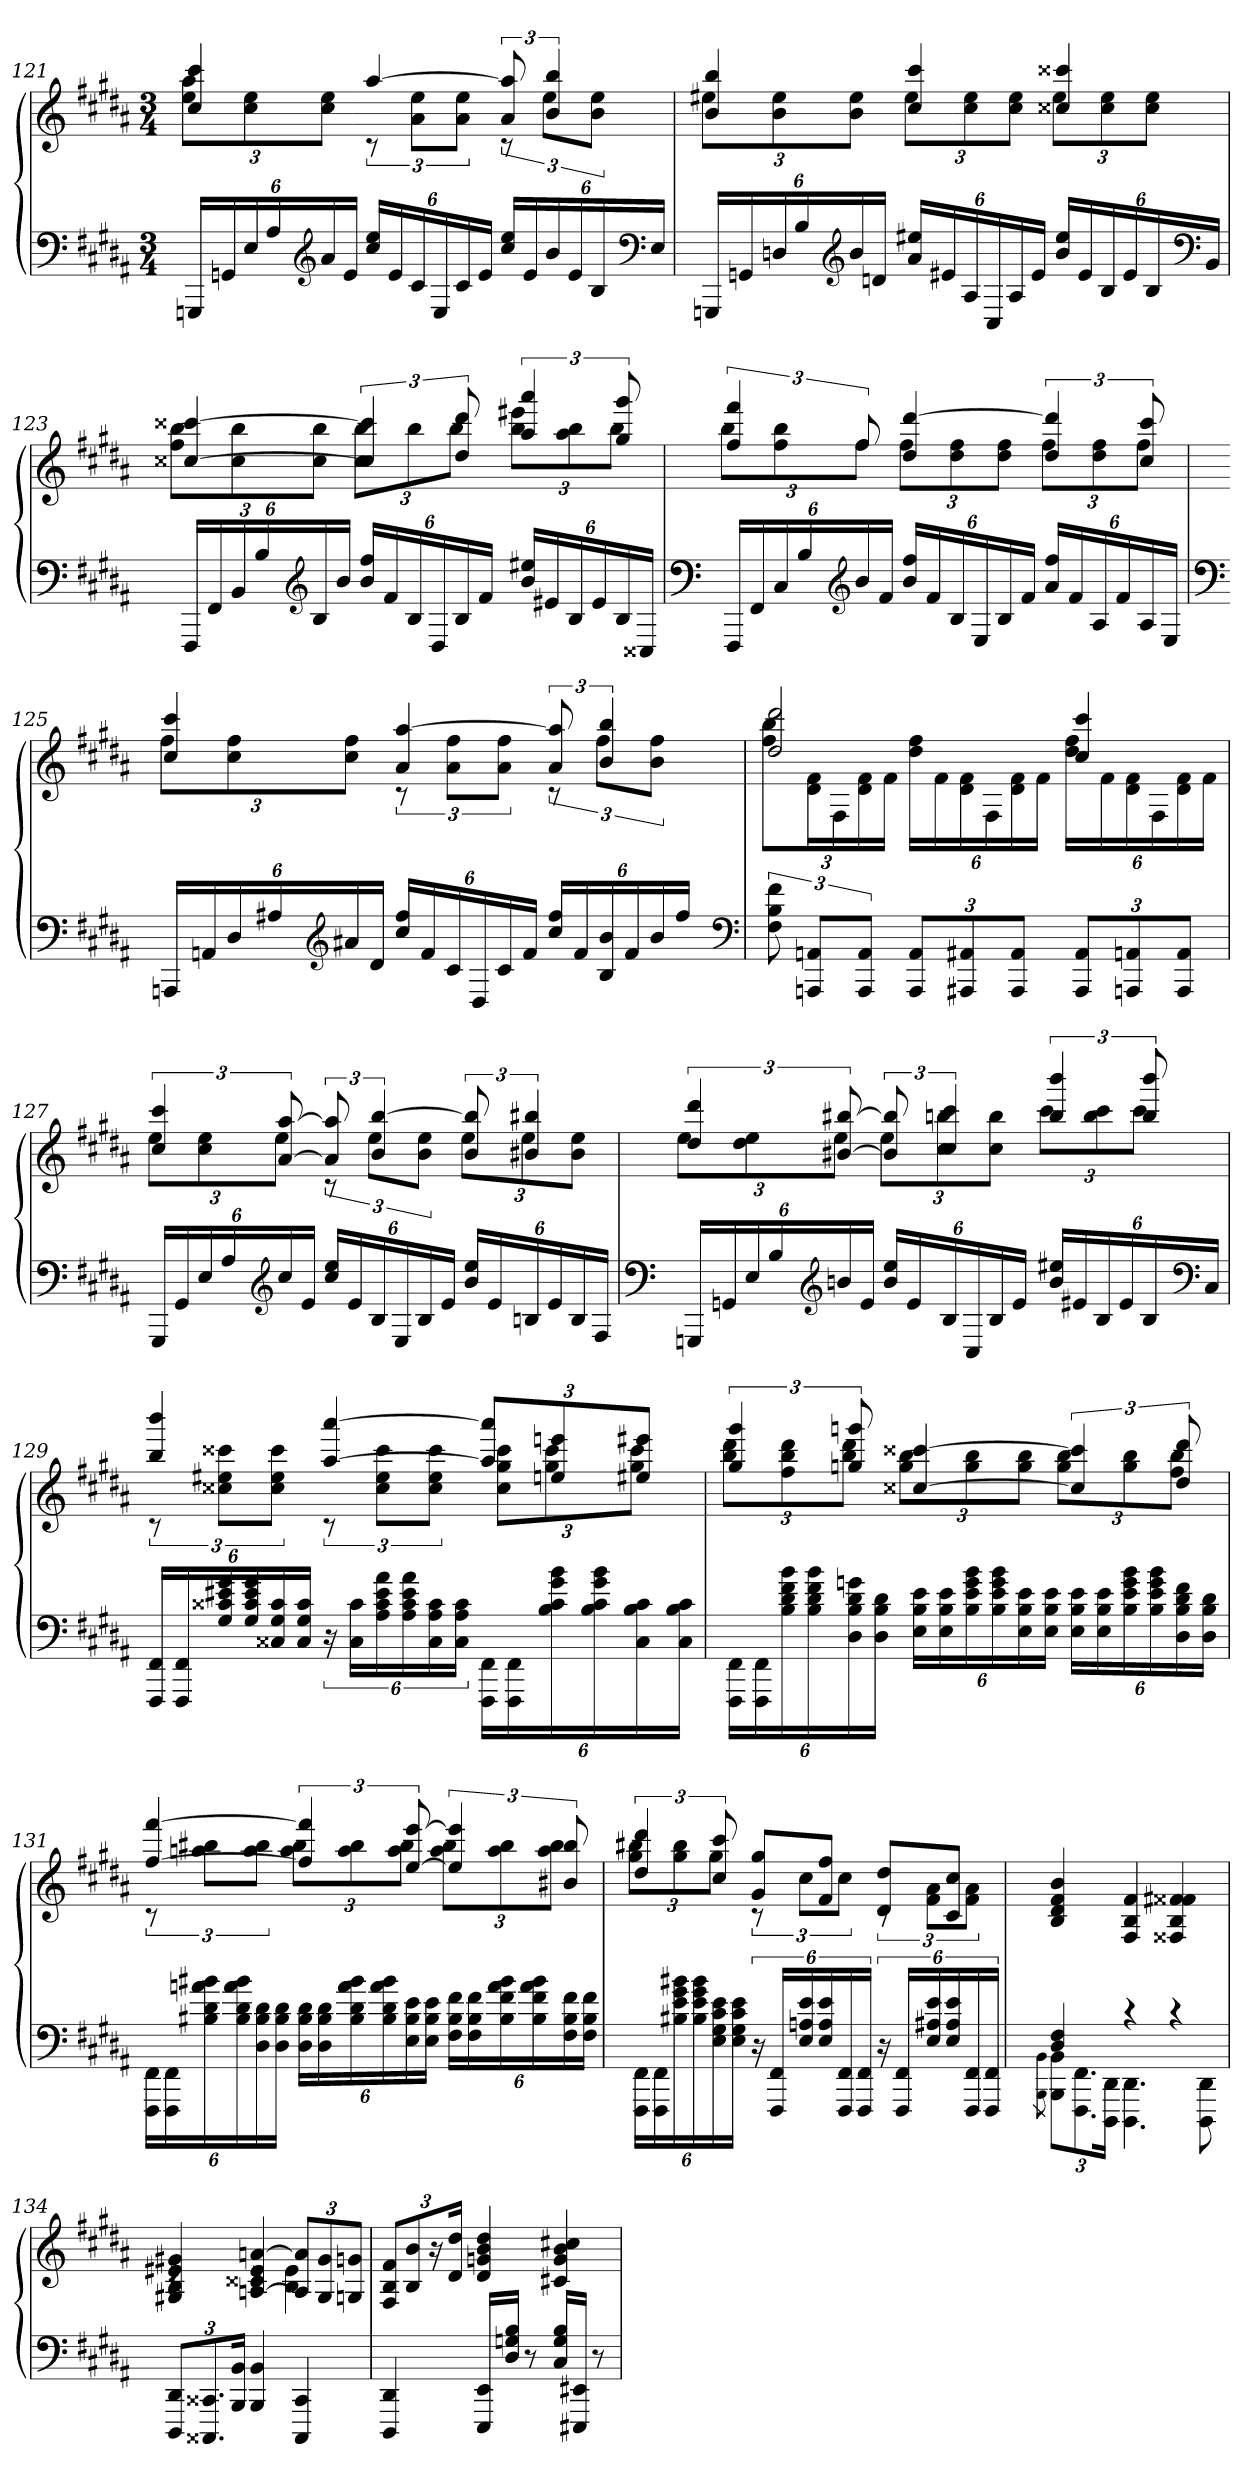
**kern	**kern
*part1	*part1
*staff2	*staff1
*clefF4	*clefG2
*k[f#c#g#d#a#]	*k[f#c#g#d#a#]
*M3/4	*M3/4
=121	=121
*	*^
24GGGnLL	4cc# 4ccc#	12ee 12aa#L
24GGn	.	.
24E	.	12cc# 12ee
24A#	.	.
*clefG2	*	*
24a#	.	12cc# 12eeJ
24eJJ	.	.
24cc# 24eeLL	[4aa#	12rc
24e	.	.
24c#	.	12a# 12eeL
24E	.	.
24c#	.	12a# 12eeJ
24eJJ	.	.
24cc# 24eeLL	12a# 12aa#]	12rc
24e	.	.
24b	6b 6bb	12eeL
24e	.	.
24B	.	12b 12eeJ
*clefF4	*	*
24EJJ	.	.
=122	=122	=122
24GGGnLL	4b 4bb	12ee#XL
24GGn	.	.
24Dn	.	12b 12ee#
24B	.	.
*clefG2	*	*
24b	.	12b 12ee#J
24dnJJ	.	.
24a# 24ee#XLL	4cc# 4ccc#	12ee#L
24e#X	.	.
24A#	.	12cc# 12ee#
24C#	.	.
24A#	.	12cc# 12ee#J
24e#JJ	.	.
24b 24ee#LL	4cc##X 4ccc##X	12ee#L
24e#	.	.
24B	.	12cc## 12ee#
24e#	.	.
24B	.	12cc## 12ee#J
*clefF4	*	*
24BBJJ	.	.
=123	=123	=123
24FFF#LL	[4cc##X [4ccc##X	12ff# 12bbL
24FF#	.	.
24BB	.	12cc## 12bb
24B	.	.
*clefG2	*	*
24B	.	12cc## 12bbJ
24bJJ	.	.
24b 24ff#LL	6cc##] 6ccc##]	12cc## 12bbL
24f#	.	.
24B	.	12bb
24D#	.	.
24B	12dd# 12ddd#	12bbJ
24f#JJ	.	.
24b 24ee#XLL	6aa# 6aaa#	12bb 12eee#XL
24e#X	.	.
24B	.	12aa# 12bb
24e#	.	.
24B	12gg# 12ggg#	12bbJ
24C##XJJ	.	.
=124	=124	=124
*clefF4	*	*
24FFF#LL	6ff# 6fff#	12bbL
24FF#	.	.
24C#	.	12ff# 12bb
24B	.	.
*clefG2	*	*
24b	12ff#	12ff#J
24f#JJ	.	.
24b 24ff#LL	4dd# [4ddd#	12ff#L
24f#	.	.
24B	.	12dd# 12ff#
24E	.	.
24B	.	12dd# 12ff#J
24f#JJ	.	.
24a# 24ff#LL	6dd# 6ddd#]	12ff#L
24f#	.	.
24A#	.	12dd# 12ff#
24f#	.	.
24A#	12cc# 12ccc#	12ff#J
24EJJ	.	.
=125	=125	=125
*clefF4	*	*
24AAAnLL	4cc# 4ccc#	12ff#L
24AAn	.	.
24D#	.	12cc# 12ff#
24A#X	.	.
*clefG2	*	*
24a#X	.	12cc# 12ff#J
24d#JJ	.	.
24cc# 24ff#LL	4a# [4aa#	12rc
24f#	.	.
24c#	.	12a# 12ff#L
24D#	.	.
24c#	.	12a# 12ff#J
24f#JJ	.	.
24cc# 24ff#LL	12a# 12aa#]	12rc
24f#	.	.
24B 24b	6b 6bb	12ff#L
24f#	.	.
24b	.	12b 12ff#J
24ff#JJ	.	.
*clefF4	*	*
=126	=126	=126
12F# 12B 12f#	2dd# 2ddd#	12ff# 12bbL
12AAAn 12AAnL	.	24d# 24f#L
.	.	24F#
12AAA 12AAJ	.	24d# 24f#
.	.	24f#JJ
12AAA 12AAL	.	24dd# 24ff#LL
.	.	24f#
12AAA#X 12AA#X	.	24d# 24f#
.	.	24F#
12AAA# 12AA#J	.	24d# 24f#
.	.	24f#JJ
12AAA# 12AA#L	4cc# 4ccc#	24dd# 24ff#LL
.	.	24f#
12AAAn 12AAn	.	24d# 24f#
.	.	24F#
12AAA 12AAJ	.	24d# 24f#
.	.	24f#JJ
=127	=127	=127
24GGG#LL	6cc# 6ccc#	12eeL
24GG#	.	.
24E	.	12cc# 12ee
24A#	.	.
*clefG2	*	*
24cc#	[12a# [12aa#	12eeJ
24eJJ	.	.
24cc# 24eeLL	12a#] 12aa#]	12rc
24e	.	.
24B	6b [6bb	12eeL
24E	.	.
24B	.	12b 12eeJ
24eJJ	.	.
24b 24eeLL	12b 12bb]	12eeL
24e	.	.
24Bn	6b#X 6bb#X	12ee
24e	.	.
24B	.	12b# 12eeJ
24F#JJ	.	.
=128	=128	=128
*clefF4	*	*
24GGGnLL	6dd# 6ddd#	12eeL
24GGn	.	.
24E	.	12dd# 12ee
24B	.	.
*clefG2	*	*
24bn	[12b#X [12bb#X	12eeJ
24eJJ	.	.
24b 24eeLL	12b#] 12bb#]	12eeL
24e	.	.
24B	6cc# 6ccc#	12cc# 12bbn
24C#	.	.
24B	.	12cc# 12bbJ
24eJJ	.	.
24b 24ee#XLL	6bb 6bbb	12ccc#L
24e#X	.	.
24B	.	12bb 12ccc#
24e#	.	.
24B	12bb 12bbb	12ccc#J
*clefF4	*	*
24C#JJ	.	.
=129	=129	=129
24FFF# 24FF#LL	4bb 4bbb	12rc
24FFF# 24FF#	.	.
24G# 24c##X 24e#X 24g#	.	12cc##X 12ee#X 12ccc##XL
24G# 24c## 24e# 24g#	.	.
24C##X 24G# 24c##	.	12cc## 12ee# 12ccc##J
24C## 24G# 24c##JJ	.	.
24r	[4aa# [4aaa#	12rc
24C## 24c##LL	.	.
24A# 24c## 24e# 24a#	.	12cc## 12ee# 12ccc##L
24A# 24c## 24e# 24a#	.	.
24C## 24A# 24c##	.	12cc## 12ee# 12ccc##J
24C## 24A# 24c##JJ	.	.
24FFF# 24FF#LL	12aa#] 12aaa#]L	12cc## 12gg# 12ccc##L
24FFF# 24FF#	.	.
24B 24c## 24g# 24b	12een 12eeen	12gg# 12ccc##
24B 24c## 24g# 24b	.	.
24C## 24B 24c##	12ee#X 12eee#XJ	12gg# 12ccc##J
24C## 24B 24c##JJ	.	.
=130	=130	=130
24FFF# 24FF#LL	6gg# 6ggg#	12bb 12ddd#L
24FFF# 24FF#	.	.
24B 24d# 24f# 24b	.	12ff# 12bb 12ddd#
24B 24d# 24f# 24b	.	.
24D# 24B 24d# 24gn	12ggn 12gggn	12bb 12ddd#J
24D# 24B 24d#JJ	.	.
24E 24B 24eLL	[4cc##X [4ccc##X	12gg 12bbL
24E 24B 24e	.	.
24B 24e 24g 24b	.	12gg 12bb
24B 24e 24g 24b	.	.
24E 24B 24e	.	12gg 12bbJ
24E 24B 24eJJ	.	.
24E 24B 24eLL	6cc##] 6ccc##]	12gg 12bbL
24E 24B 24e	.	.
24B 24e 24g 24b	.	12gg 12bb
24B 24e 24g 24b	.	.
24D# 24B 24d# 24f#	12dd# 12ddd#	12ff# 12bbJ
24D# 24B 24d#JJ	.	.
=131	=131	=131
24FFF# 24FF#LL	[4ff# [4fff#	12rc
24FFF# 24FF#	.	.
24B#X 24d# 24an 24b#X	.	12aan 12bb#XL
24B# 24d# 24a 24b#	.	.
24D# 24B# 24d#	.	12aa 12bb#J
24D# 24B# 24d#JJ	.	.
24D# 24B# 24d#LL	6ff#] 6fff#]	12aa 12bb#L
24D# 24B# 24d#	.	.
24B# 24d# 24a 24b#	.	12aa 12bb#
24B# 24d# 24a 24b#	.	.
24E 24B# 24e	[12ee [12eee	12aa 12bb#J
24E 24B# 24eJJ	.	.
24F# 24B# 24f#LL	6ee] 6eee]	12aa 12bb#L
24F# 24B# 24f#	.	.
24B# 24f# 24a 24b#	.	12aa 12bb#
24B# 24f# 24a 24b#	.	.
24F# 24B# 24f#	12b#X 12bb#	12aa 12bb#J
24F# 24B# 24f#JJ	.	.
=132	=132	=132
24FFF# 24FF#LL	6dd# 6ddd#	12gg# 12bb#XL
24FFF# 24FF#	.	.
24B#X 24e 24g# 24b#X	.	12gg# 12bb#
24B# 24e 24g# 24b#	.	.
24E 24G# 24c# 24e	12cc# 12ccc#	12gg#J
24E 24G# 24c# 24eJJ	.	.
24r	8g# 8gg#L	12rc
24FFF# 24FF#LL	.	.
24E 24An 24e	.	12cc#L
24E 24A 24e	8f# 8ff#J	.
24FFF# 24FF#	.	12cc#J
24FFF# 24FF#JJ	.	.
24r	8d# 8dd#L	12rc
24FFF# 24FF#LL	.	.
24E 24A#X 24e	.	12f# 12a#L
24E 24A# 24e	8c# 8cc#J	.
24FFF# 24FF#	.	12f# 12a#J
24FFF# 24FF#JJ	.	.
*	*v	*v
=133	=133
*^	*
.	8qBBB\ 8qBB\	.
4D# 4F#	12BBB] 12BB]L	4B 4d# 4f# 4b
.	12.FFF# 12.FF#	.
.	24DDD# 24DD#Jk	.
4rc	4.DDD# 4.DD#	4F# 4B 4f#
4rc	.	4F##X 4B 4f#X 4f##X
.	8DDD# 8DD#	.
*v	*v	*
=134	=134
*	*^
12DDD# 12DD#L	4G#X 4B 4e#X 4g#X	4rc
12.CCC##X 12.CC##X	.	.
24BBB 24BBJk	.	.
4BBB 4BB	[4An 4c##X 4e# [4an	4rc
4CCC## 4CC##	12A] 12a]L	4B 4e#
.	12G# 12g#	.
.	12Gn 12gnJ	.
*	*v	*v
=135	=135
4DDD# 4DD#	12F# 12B 12f#L
.	12B 12b
.	24r
.	24d# 24dd#Jk
16EEE 16EELL	4d# 4gn 4b 4dd#
16D# 16Gn 16BJJ	.
8r	.
16C# 16G 16BLL	4c#X 4g 4b 4cc#X
16EEE#X 16EE#XJJ	.
8r	.
=	=
*-	*-
